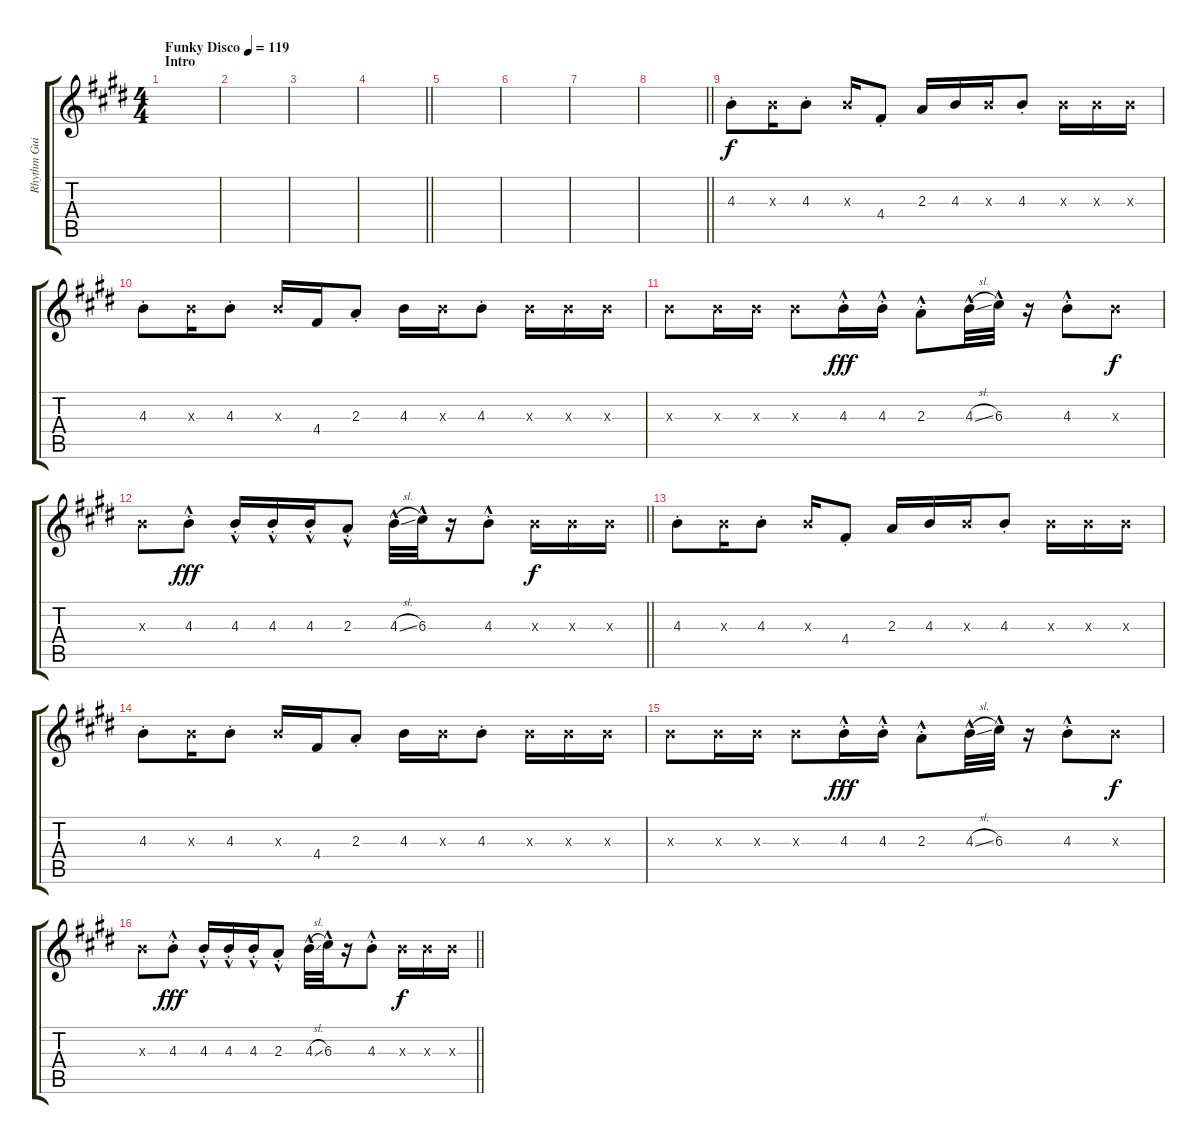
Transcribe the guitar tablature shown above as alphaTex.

\track ("Rhythm Guitar" "Rhythm Gui") {instrument electricguitarmuted}
\staff {score tabs}
\tuning (E4 B3 G3 D3 A2 E2) {hide}
\ts (4 4)
\section ("" "Intro")
\tempo (119 "Funky Disco")
\clef g2
\ks e
|
|
|
\barLineRight lightlight
|
|
|
|
\barLineRight lightlight
|
4.3{st}.8 4.3{x}.16 4.3{st}.8 4.3{x}.16 4.4{st}.8 2.3.16 4.3.16 4.3{x}.16 4.3{st}.8 4.3{x}.16 4.3{x}.16 4.3{x}.16 |
4.3{st}.8 4.3{x}.16 4.3{st}.8 4.3{x}.16 4.4.16 2.3{st}.8 4.3.16 4.3{x}.16 4.3{st}.8 4.3{x}.16 4.3{x}.16 4.3{x}.16 |
4.3{x}.8 4.3{x}.16 4.3{x}.16 4.3{x}.8 4.3{hac st}.16{dy fff} 4.3{hac st}.16 2.3{hac st}.8 4.3{sl hac}.32 6.3{hac}.32 r.16 4.3{hac st}.8 4.3{x}.8{dy f} |
\barLineRight lightlight
4.3{x}.8 4.3{hac st}.8{dy fff} 4.3{hac st}.16 4.3{hac st}.16 4.3{hac st}.16 2.3{hac st}.8 4.3{sl hac}.32 6.3{hac}.32 r.16 4.3{hac st}.8 4.3{x}.16{dy f} 4.3{x}.16 4.3{x}.16 |
4.3{st}.8 4.3{x}.16 4.3{st}.8 4.3{x}.16 4.4{st}.8 2.3.16 4.3.16 4.3{x}.16 4.3{st}.8 4.3{x}.16 4.3{x}.16 4.3{x}.16 |
4.3{st}.8 4.3{x}.16 4.3{st}.8 4.3{x}.16 4.4.16 2.3{st}.8 4.3.16 4.3{x}.16 4.3{st}.8 4.3{x}.16 4.3{x}.16 4.3{x}.16 |
4.3{x}.8 4.3{x}.16 4.3{x}.16 4.3{x}.8 4.3{hac st}.16{dy fff} 4.3{hac st}.16 2.3{hac st}.8 4.3{sl hac}.32 6.3{hac}.32 r.16 4.3{hac st}.8 4.3{x}.8{dy f} |
\barLineRight lightlight
4.3{x}.8 4.3{hac st}.8{dy fff} 4.3{hac st}.16 4.3{hac st}.16 4.3{hac st}.16 2.3{hac st}.8 4.3{sl hac}.32 6.3{hac}.32 r.16 4.3{hac st}.8 4.3{x}.16{dy f} 4.3{x}.16 4.3{x}.16
